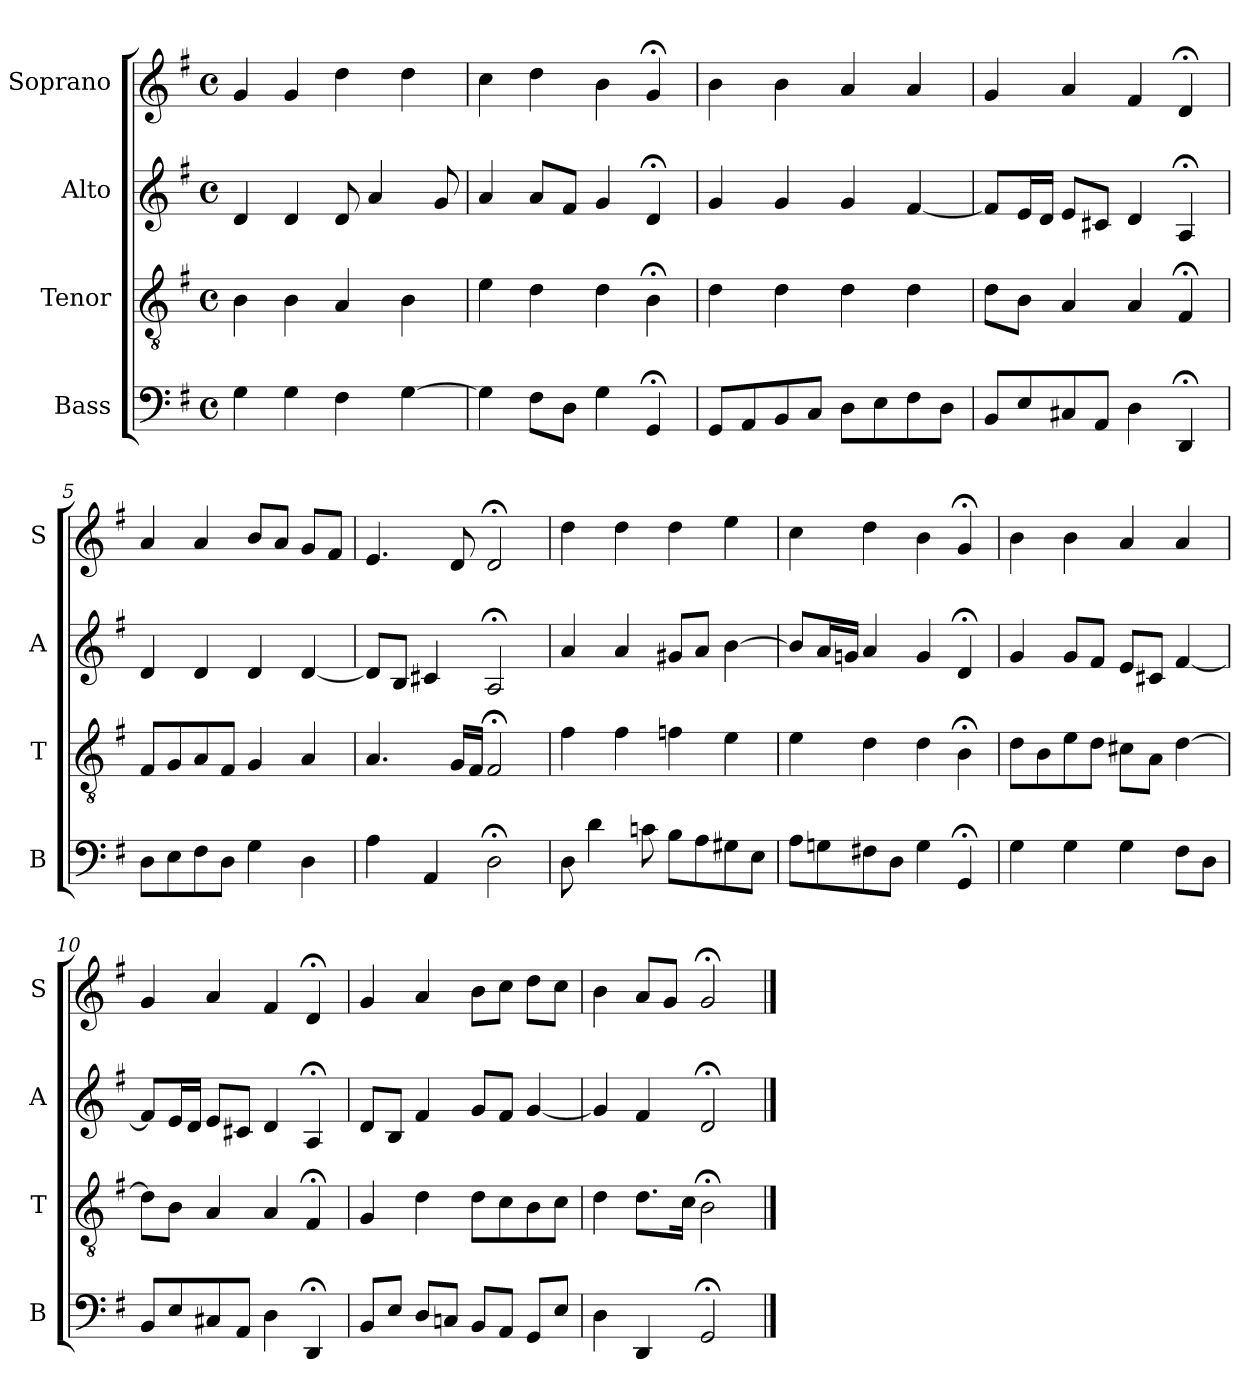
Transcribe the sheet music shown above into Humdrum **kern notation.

**kern	**kern	**kern	**kern
*part4	*part3	*part2	*part1
*staff4	*staff3	*staff2	*staff1
*I"Bass	*I"Tenor	*I"Alto	*I"Soprano
*I'B	*I'T	*I'A	*I'S
*clefF4	*clefGv2	*clefG2	*clefG2
*k[f#]	*k[f#]	*k[f#]	*k[f#]
*G:	*G:	*G:	*G:
*M4/4	*M4/4	*M4/4	*M4/4
*met(c)	*met(c)	*met(c)	*met(c)
*MM100	*MM100	*MM100	*MM100
=1	=1	=1	=1
4G	4B	4d	4g
4G	4B	4d	4g
4F#	4A	8d	4dd
.	.	4a	.
[4G	4B	.	4dd
.	.	8g	.
=2	=2	=2	=2
4G]	4e	4a	4cc
8F#L	4d	8aL	4dd
8DJ	.	8f#J	.
4G	4d	4g	4b
4GG;<	4B;<	4d;<	4g;<
=3	=3	=3	=3
8GGL	4d	4g	4b
8AA	.	.	.
8BB	4d	4g	4b
8CJ	.	.	.
8DL	4d	4g	4a
8E	.	.	.
8F#	4d	[4f#	4a
8DJ	.	.	.
=4	=4	=4	=4
8BBL	8dL	8f#L]	4g
8E	8BJ	16eL	.
.	.	16dJJ	.
8C#X	4A	8eL	4a
8AAJ	.	8c#XJ	.
4D	4A	4d	4f#
4DD;<	4F#;<	4A;<	4d;<
=5	=5	=5	=5
8DL	8F#L	4d	4a
8E	8G	.	.
8F#	8A	4d	4a
8DJ	8F#J	.	.
4G	4G	4d	8bL
.	.	.	8aJ
4D	4A	[4d	8gL
.	.	.	8f#J
=6	=6	=6	=6
4A	4.A	8dL]	4.e
.	.	8BJ	.
4AA	.	4c#X	.
.	16GLL	.	8d
.	16F#JJ	.	.
2D;<	2F#;<	2A;<	2d;<
=7	=7	=7	=7
8D	4f#	4a	4dd
4d	.	.	.
.	4f#	4a	4dd
8cn	.	.	.
8BL	4fn	8g#XL	4dd
8A	.	8aJ	.
8G#X	4e	[4b	4ee
8EJ	.	.	.
=8	=8	=8	=8
8AL	4e	8bL]	4cc
8Gn	.	16aL	.
.	.	16gnJJ	.
8F#X	4d	4a	4dd
8DJ	.	.	.
4G	4d	4g	4b
4GG;<	4B;<	4d;<	4g;<
=9	=9	=9	=9
4G	8dL	4g	4b
.	8B	.	.
4G	8e	8gL	4b
.	8dJ	8f#J	.
4G	8c#XL	8eL	4a
.	8AJ	8c#XJ	.
8F#L	[4d	[4f#	4a
8DJ	.	.	.
=10	=10	=10	=10
8BBL	8dL]	8f#L]	4g
8E	8BJ	16eL	.
.	.	16dJJ	.
8C#X	4A	8eL	4a
8AAJ	.	8c#XJ	.
4D	4A	4d	4f#
4DD;<	4F#;<	4A;<	4d;<
=11	=11	=11	=11
8BBL	4G	8dL	4g
8EJ	.	8BJ	.
8DL	4d	4f#	4a
8CnJ	.	.	.
8BBL	8dL	8gL	8bL
8AAiJ	8ci	8f#iJ	8cciJ
8GGL	8B	[4g	8ddL
8EJ	8cJ	.	8ccJ
=12	=12	=12	=12
4D	4d	4g]	4b
4DD	8.dL	4f#	8aL
.	.	.	8gJ
.	16cJk	.	.
2GG;<	2B;<	2d;<	2g;<
==	==	==	==
*-	*-	*-	*-
